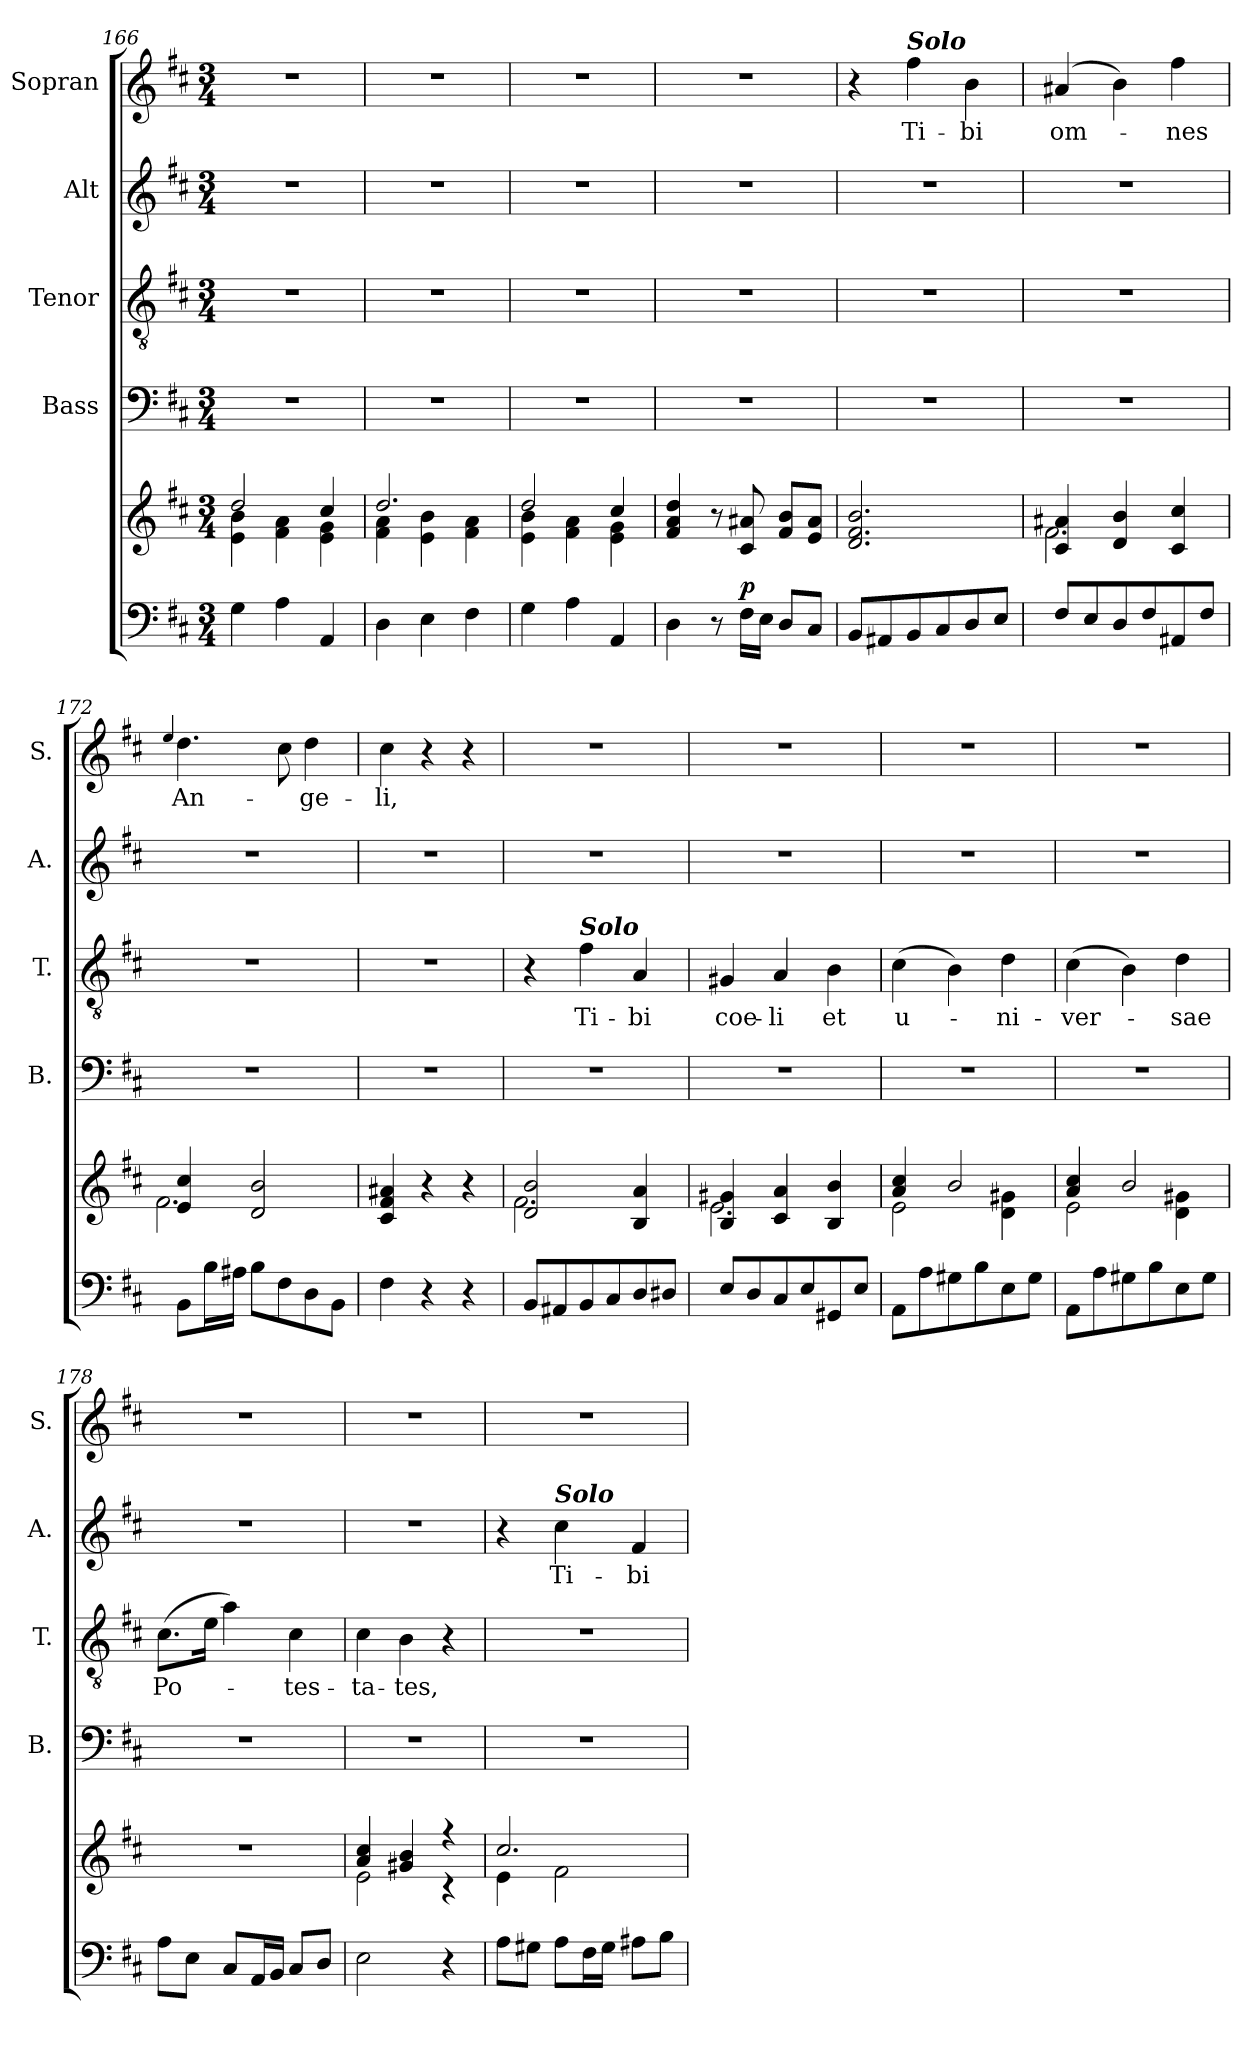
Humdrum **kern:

**kern	**kern	**dynam	**kern	**kern	**text	**kern	**text	**kern	**text
*part5	*part5	*part5	*part4	*part3	*part3	*part2	*part2	*part1	*part1
*staff6	*staff5	*staff5/6	*staff4	*staff3	*staff3	*staff2	*staff2	*staff1	*staff1
*	*	*	*I"Bass	*I"Tenor	*	*I"Alt	*	*I"Sopran	*
*	*	*	*I'B.	*I'T.	*	*I'A.	*	*I'S.	*
*clefF4	*clefG2	*	*clefF4	*clefGv2	*	*clefG2	*	*clefG2	*
*k[f#c#]	*k[f#c#]	*	*k[f#c#]	*k[f#c#]	*	*k[f#c#]	*	*k[f#c#]	*
*D:	*D:	*	*D:	*D:	*	*D:	*	*D:	*
*M3/4	*M3/4	*	*M3/4	*M3/4	*	*M3/4	*	*M3/4	*
=166	=166	=166	=166	=166	=166	=166	=166	=166	=166
*	*^	*	*	*	*	*	*	*	*
4G\	2dd/	4e\ 4b\	.	2.r	2.r	.	2.r	.	2.r	.
4A\	.	4f#\ 4a\	.	.	.	.	.	.	.	.
4AA/	4cc#/	4e\ 4g\	.	.	.	.	.	.	.	.
=167	=167	=167	=167	=167	=167	=167	=167	=167	=167	=167
4D\	2.dd/	4f#\ 4a\	.	2.r	2.r	.	2.r	.	2.r	.
4E\	.	4e\ 4b\	.	.	.	.	.	.	.	.
4F#\	.	4f#\ 4a\	.	.	.	.	.	.	.	.
=168	=168	=168	=168	=168	=168	=168	=168	=168	=168	=168
4G\	2dd/	4e\ 4b\	.	2.r	2.r	.	2.r	.	2.r	.
4A\	.	4f#\ 4a\	.	.	.	.	.	.	.	.
4AA/	4cc#/	4e\ 4g\	.	.	.	.	.	.	.	.
*	*v	*v	*	*	*	*	*	*	*	*
=169	=169	=169	=169	=169	=169	=169	=169	=169	=169
4D\	4f#/ 4a/ 4dd/	.	2.r	2.r	.	2.r	.	2.r	.
8r	8r	.	.	.	.	.	.	.	.
!	!	!LO:DY:a=2	!	!	!	!	!	!	!
16F#\LL	8c#/ 8a#X/	p	.	.	.	.	.	.	.
16E\JJ	.	.	.	.	.	.	.	.	.
8D/L	8f#/ 8b/L	.	.	.	.	.	.	.	.
8C#/J	8e/ 8a#/J	.	.	.	.	.	.	.	.
=170	=170	=170	=170	=170	=170	=170	=170	=170	=170
8BB/L	2.d/ 2.f#/ 2.b/	.	2.r	2.r	.	2.r	.	4r	.
8AA#X/	.	.	.	.	.	.	.	.	.
!	!	!	!	!	!	!	!	!LO:TX:a:Bi:t=Solo	!
!	!	!	!	!	!	!	!	!	!LO:LY:b
8BB/	.	.	.	.	.	.	.	4ff#\	Ti-
8C#/	.	.	.	.	.	.	.	.	.
!	!	!	!	!	!	!	!	!	!LO:LY:b
8D/	.	.	.	.	.	.	.	4b\	-bi
8E/J	.	.	.	.	.	.	.	.	.
=171	=171	=171	=171	=171	=171	=171	=171	=171	=171
*	*^	*	*	*	*	*	*	*	*
!	!	!	!	!	!	!	!	!	!	!LO:LY:b
8F#/L	4c#/ 4a#X/	2.f#\	.	2.r	2.r	.	2.r	.	(4a#X/	om-
8E/	.	.	.	.	.	.	.	.	.	.
8D/	4d/ 4b/	.	.	.	.	.	.	.	4b\)	.
8F#/	.	.	.	.	.	.	.	.	.	.
!	!	!	!	!	!	!	!	!	!	!LO:LY:b
8AA#X/	4c#/ 4cc#/	.	.	.	.	.	.	.	4ff#\	-nes
8F#/J	.	.	.	.	.	.	.	.	.	.
=172	=172	=172	=172	=172	=172	=172	=172	=172	=172	=172
.	.	.	.	.	.	.	.	.	4qqee/	.
!	!	!	!	!	!	!	!	!	!	!LO:LY:b
8BB\L	4e/ 4cc#/	2.f#\	.	2.r	2.r	.	2.r	.	4.dd\	An-
16B\L	.	.	.	.	.	.	.	.	.	.
16A#X\JJ	.	.	.	.	.	.	.	.	.	.
8B\L	2d/ 2b/	.	.	.	.	.	.	.	.	.
8F#\	.	.	.	.	.	.	.	.	8cc#\	.
!	!	!	!	!	!	!	!	!	!	!LO:LY:b
8D\	.	.	.	.	.	.	.	.	4dd\	-ge-
8BB\J	.	.	.	.	.	.	.	.	.	.
*	*v	*v	*	*	*	*	*	*	*	*
=173	=173	=173	=173	=173	=173	=173	=173	=173	=173
!	!	!	!	!	!	!	!	!	!LO:LY:b
4F#\	4c#/ 4f#/ 4a#X/	.	2.r	2.r	.	2.r	.	4cc#\	-li,
4r	4r	.	.	.	.	.	.	4r	.
4r	4r	.	.	.	.	.	.	4r	.
!!LO:LB:g=z
=174	=174	=174	=174	=174	=174	=174	=174	=174	=174
*	*^	*	*	*	*	*	*	*	*
8BB/L	2d/ 2b/	2.f#\	.	2.r	4r	.	2.r	.	2.r	.
8AA#X/	.	.	.	.	.	.	.	.	.	.
!	!	!	!	!	!LO:TX:a:Bi:t=Solo	!	!	!	!	!
!	!	!	!	!	!	!LO:LY:b	!	!	!	!
8BB/	.	.	.	.	4f#\	Ti-	.	.	.	.
8C#/	.	.	.	.	.	.	.	.	.	.
!	!	!	!	!	!	!LO:LY:b	!	!	!	!
8D/	4B/ 4a/	.	.	.	4A/	-bi	.	.	.	.
8D#X/J	.	.	.	.	.	.	.	.	.	.
=175	=175	=175	=175	=175	=175	=175	=175	=175	=175	=175
!	!	!	!	!	!	!LO:LY:b	!	!	!	!
8E/L	4B/ 4g#X/	2.e\	.	2.r	4G#X/	coe-	2.r	.	2.r	.
8D/	.	.	.	.	.	.	.	.	.	.
!	!	!	!	!	!	!LO:LY:b	!	!	!	!
8C#/	4c#/ 4a/	.	.	.	4A/	-li	.	.	.	.
8E/	.	.	.	.	.	.	.	.	.	.
!	!	!	!	!	!	!LO:LY:b	!	!	!	!
8GG#X/	4B/ 4b/	.	.	.	4B\	et	.	.	.	.
8E/J	.	.	.	.	.	.	.	.	.	.
=176	=176	=176	=176	=176	=176	=176	=176	=176	=176	=176
!	!	!	!	!	!	!LO:LY:b	!	!	!	!
8AA\L	4a/ 4cc#/	2e\	.	2.r	(>4c#\	u-	2.r	.	2.r	.
8A\	.	.	.	.	.	.	.	.	.	.
8G#X\	2b/	.	.	.	4B\)	.	.	.	.	.
8B\	.	.	.	.	.	.	.	.	.	.
!	!	!	!	!	!	!LO:LY:b	!	!	!	!
8E\	.	4d\ 4g#X\	.	.	4d\	-ni-	.	.	.	.
8G#\J	.	.	.	.	.	.	.	.	.	.
=177	=177	=177	=177	=177	=177	=177	=177	=177	=177	=177
!	!	!	!	!	!	!LO:LY:b	!	!	!	!
8AA\L	4a/ 4cc#/	2e\	.	2.r	(>4c#\	-ver-	2.r	.	2.r	.
8A\	.	.	.	.	.	.	.	.	.	.
8G#X\	2b/	.	.	.	4B\)	.	.	.	.	.
8B\	.	.	.	.	.	.	.	.	.	.
!	!	!	!	!	!	!LO:LY:b	!	!	!	!
8E\	.	4d\ 4g#X\	.	.	4d\	-sae	.	.	.	.
8G#\J	.	.	.	.	.	.	.	.	.	.
*	*v	*v	*	*	*	*	*	*	*	*
=178	=178	=178	=178	=178	=178	=178	=178	=178	=178
!	!	!	!	!	!LO:LY:b	!	!	!	!
8A\L	2.r	.	2.r	(>8.c#\L	Po-	2.r	.	2.r	.
8E\J	.	.	.	.	.	.	.	.	.
.	.	.	.	16e\Jk	.	.	.	.	.
8C#/L	.	.	.	4a\)	.	.	.	.	.
16AA/L	.	.	.	.	.	.	.	.	.
16BB/JJ	.	.	.	.	.	.	.	.	.
!	!	!	!	!	!LO:LY:b	!	!	!	!
8C#/L	.	.	.	4c#\	-tes-	.	.	.	.
8D/J	.	.	.	.	.	.	.	.	.
=179	=179	=179	=179	=179	=179	=179	=179	=179	=179
*	*^	*	*	*	*	*	*	*	*
!	!	!	!	!	!	!LO:LY:b	!	!	!	!
2E\	4a/ 4cc#/	2e\	.	2.r	4c#\	-ta-	2.r	.	2.r	.
!	!	!	!	!	!	!LO:LY:b	!	!	!	!
.	4g#X/ 4b/	.	.	.	4B\	-tes,	.	.	.	.
4r	4r	4r	.	.	4r	.	.	.	.	.
=180	=180	=180	=180	=180	=180	=180	=180	=180	=180	=180
8A\L	2.cc#/	4e\	.	2.r	2.r	.	4r	.	2.r	.
8G#X\J	.	.	.	.	.	.	.	.	.	.
!	!	!	!	!	!	!	!LO:TX:a:Bi:t=Solo	!	!	!
!	!	!	!	!	!	!	!	!LO:LY:b	!	!
8A\L	.	2f#\	.	.	.	.	4cc#\	Ti-	.	.
16F#\L	.	.	.	.	.	.	.	.	.	.
16G#\JJ	.	.	.	.	.	.	.	.	.	.
!	!	!	!	!	!	!	!	!LO:LY:b	!	!
8A#X\L	.	.	.	.	.	.	4f#/	-bi	.	.
8B\J	.	.	.	.	.	.	.	.	.	.
*	*v	*v	*	*	*	*	*	*	*	*
=	=	=	=	=	=	=	=	=	=
*-	*-	*-	*-	*-	*-	*-	*-	*-	*-
